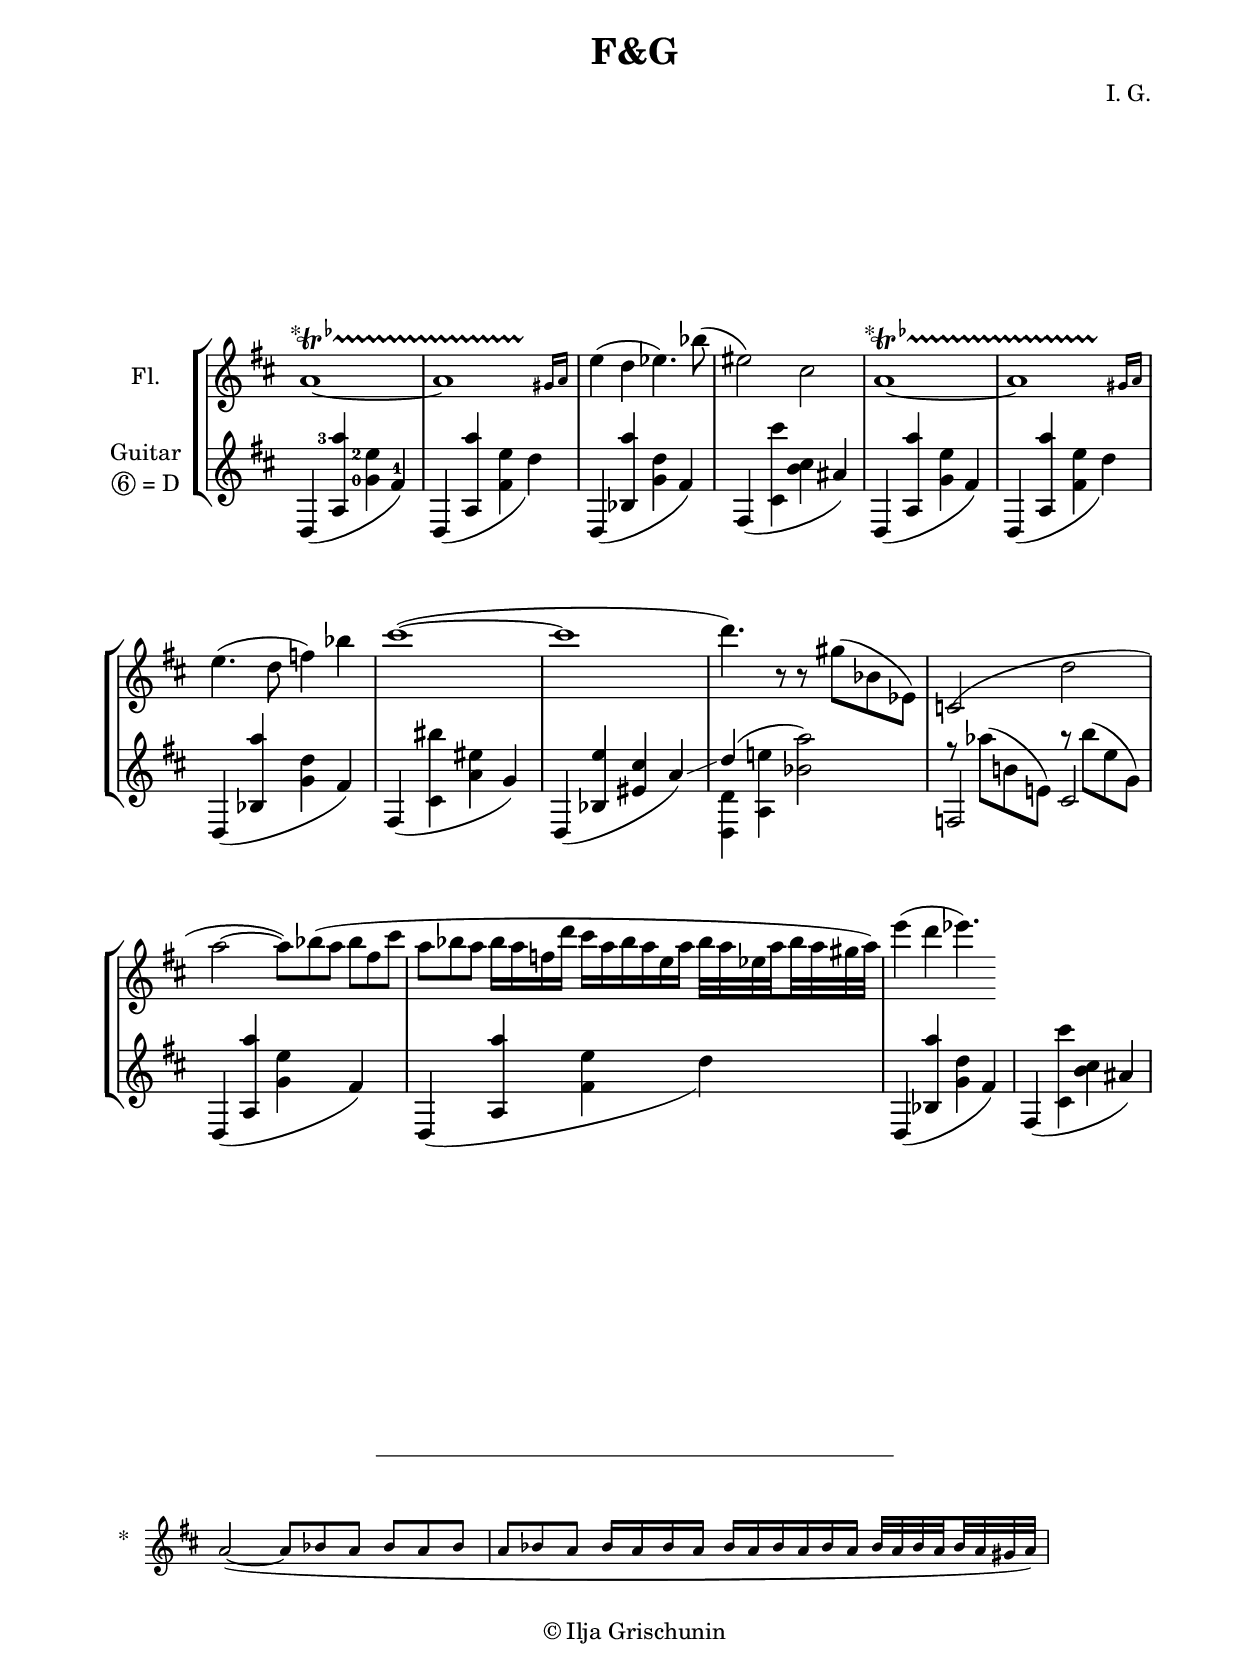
\version "2.19.15"
%\version "2.18.0"

\language "deutsch"

\header {
  title = "F&G"
  composer = "I. G."
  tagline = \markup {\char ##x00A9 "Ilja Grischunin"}
}

\paper {
  #(set-paper-size "a4")
  top-system-spacing.basic-distance = #25
  top-markup-spacing.basic-distance = #8
  markup-system-spacing.basic-distance = #26
  system-system-spacing.basic-distance = #20
  last-bottom-spacing.basic-distance = #25
  
  two-sided = ##t
  inner-margin = 20
  outer-margin = 15
  
  footnote-padding = 8
  footnote-footer-padding = 7
}

\layout {
  \context {
    \Score
    \remove "Bar_number_engraver"
  }
}

\version "2.18.0"

\language "deutsch"

fluteMusic = \relative {
  \clef treble
  \key d \major
  \time 4/4
  \override Staff.TimeSignature.stencil = ##f
  \override TupletNumber.transparent = ##t
  \override TrillSpanner.bound-details.left.text = \markup{
    \musicglyph #"scripts.trill" \raise #1.65 \teeny  \flat
  }
  \override TextScript.extra-offset = #'(-1 . -2)
  a'1~\startTrillSpan^"*"
  #(define afterGraceFraction (cons 15 16))
  \afterGrace a {gis16[\stopTrillSpan a]}
  e'4( d es4.) b'8( eis,2) cis
  %\break
  a1~\startTrillSpan^"*"
  #(define afterGraceFraction (cons 15 16))
  \afterGrace a {gis16[\stopTrillSpan a]}
  e'4.( d8 f4) b cis1~(
  %\break
  cis d4.) r8 r gis,( b, es,)
  \shape #'((-1 . -0.7) (-0.5 . 0.7) (0 . 0) (0 . 0)) Slur
  c2( d'
  a'2~ \tuplet 3/2 4 {a8) b( a b fis cis' a b a} b16 a f d'
  \tuplet 6/4 {cis16 a b a e a}
  \set subdivideBeams = ##t
  \set baseMoment = #(ly:make-moment 1 8)
  \set beatStructure = #'(2 2 2 2)
  b32 a es a b a gis a)
  e'4( d es4.)
}

\version "2.19.15"
%\version "2.18.0"

\language "deutsch"

guitarMusic = \relative {
  \clef treble
  \key d \major
  \time 4/4
  \override Staff.TimeSignature.stencil = ##f
  \override Fingering.staff-padding = #'()
  \set fingeringOrientations = #'(left)
  d4_( <a' a''-3> <g'-0 e'-2> fis-1) d,4_( <a' a''> <fis' e'> d')
  d,,4_( <b' a''> <g' d'> fis) fis,4_( <cis' cis''> <h' cis> ais)
  d,,4_( <a' a''> <g' e'> fis) d,4_( <a' a''> <fis' e'> d')
  d,,4_( <b' a''> <g' d'> fis) fis,4_( <cis' his''> <a' eis'> g)
  <<
    {
      d,4_( <b' e'> <eis cis'> a\glissando)
      d4( \stemDown <a, e''!> <b' a'>2)
      r8 as'( h,! e,!) r h''( e, g,)
    }
    \\
    {
      s1 <d, d'>4 s2.
      \stemUp
      f2 cis'
    }
  >>
  d,4_( <a' a''> <g' e'> fis) d,4_( <a' a''> <fis' e'> d')
  d,,4_( <b' a''> <g' d'> fis) fis,4_( <cis' cis''> <h' cis> ais)
}

\version "2.19.15"

\language "deutsch"

\header {
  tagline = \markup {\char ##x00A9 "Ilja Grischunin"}
}

\markup {
  \null
  \footnote
  \null
  \concat {
    "*" \hspace #1.5
    \score {
      \relative {
        \key d \major
        \magnifyStaff #(magstep -2)
        \override Staff.TimeSignature #'stencil = ##f
        \override TupletNumber #'transparent = ##t
        a'2~( \tuplet 3/2 4 {a8 b a b a b a b a}
        b16 a b a \tuplet 6/4{b a b a b a}
        \set subdivideBeams = ##t
        \set baseMoment = #(ly:make-moment 1 8)
        \set beatStructure = #'(2 2 2 2)
        b32 a b a b a gis a)
      }
      \layout {
        indent = 0
      }
    }
  }
}


\score {
  \new StaffGroup<<
    \time 6/8

    \new Staff \with {
      instrumentName = "Fl."
    }
    \fluteMusic

    \new Staff \with {
      instrumentName = \markup {
        \center-column {
          "Guitar"
          \line { \circle 6"= D" }
        }
      }
    }
    \guitarMusic
  >>
}
